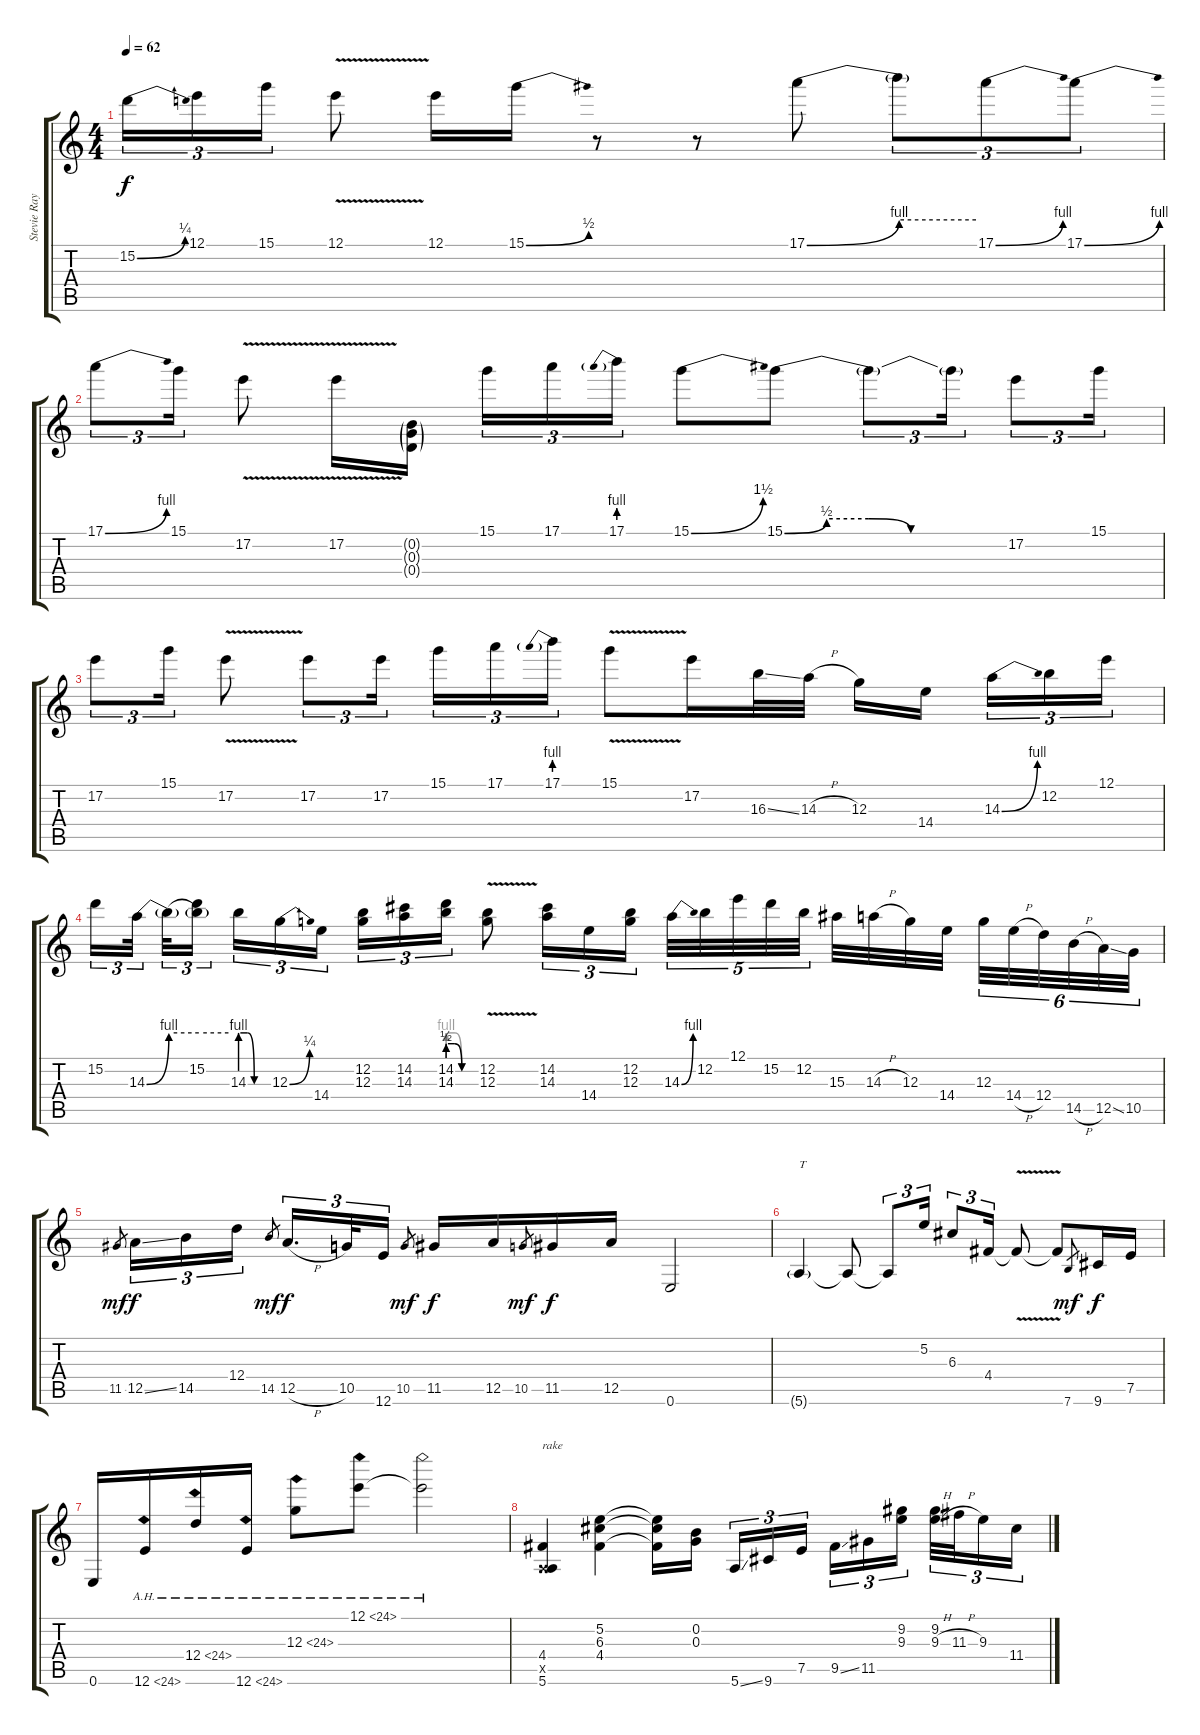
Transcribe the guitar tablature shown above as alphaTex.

\track ("Stevie Ray Vaughan" "Stevie Ray") {instrument electricguitarjazz}
\staff {score tabs}
\tuning (E4 B3 G3 D3 A2 E2) {hide}
\ts (4 4)
\tempo 62
\clef g2
\ks c
15.2{be (bend 0 0 60 1)}.16{tu (3 2) dy f} 12.1.16{tu (3 2)} 15.1.16{tu (3 2)} 12.1{v}.8 12.1.16 15.1{be (bend 0 0 60 2)}.16 r.8 r.8 17.1{be (bend 0 0 60 4)}.8 17.1{be (hold 0 4 60 4) t}.8{tu (3 2)} 17.1{be (bend 0 0 60 4)}.8{tu (3 2)} 17.1{be (bend 0 0 60 4)}.8{tu (3 2)} |
17.1{be (bend 0 0 60 4)}.8{tu (3 2)} 15.1.16{tu (3 2)} 17.2{v}.8 17.2{v}.16 (0.2{g} 0.3{g} 0.4{g}).16 15.1.16{tu (3 2)} 17.1.16{tu (3 2)} 17.1{be (prebend 0 4 60 4)}.16{tu (3 2)} 15.1{be (bend 0 0 60 6)}.8 15.1{be (custom 0 0 15 2 30 2 45 0 60 0)}.8 15.1{t}.8{tu (3 2)} 15.1{be (hold 0 0 60 0) t}.16{tu (3 2)} 17.2.8{tu (3 2)} 15.1.16{tu (3 2)} |
17.2.8{tu (3 2)} 15.1.16{tu (3 2)} 17.2{v}.8 17.2.8{tu (3 2)} 17.2.16{tu (3 2)} 15.1.16{tu (3 2)} 17.1.16{tu (3 2)} 17.1{be (prebend 0 4 60 4)}.16{tu (3 2)} 15.1{v}.8 17.2.16 16.3{ss}.32 14.3{h}.32 12.3.16 14.4.16 14.3{be (bend 0 0 60 4)}.16{tu (3 2)} 12.2.16{tu (3 2)} 12.1.16{tu (3 2)} |
15.2.16{tu (3 2)} 14.3{be (bend 0 0 60 4)}.32{tu (3 2)} 14.3{be (hold 0 4 60 4) t}.32{tu (3 2)} (15.2 14.3{be (hold 0 4 60 4) t}).16{tu (3 2)} 14.3{be (custom 0 4 15 4 30 0 60 0)}.16{tu (3 2)} 12.3{be (bend 0 0 60 1)}.16{tu (3 2)} 14.4.16{tu (3 2)} (12.2 12.3).16{tu (3 2)} (14.2 14.3).16{tu (3 2)} (14.2{be (custom 0 2 15 2 30 0 60 0)} 14.3{be (custom 0 4 15 4 30 0 60 0)}).16{tu (3 2)} (12.2{v} 12.3{v}).8 (14.2 14.3).16{tu (3 2)} 14.4.16{tu (3 2)} (12.2 12.3).16{tu (3 2)} 14.3{be (bend 0 0 60 4)}.32{tu (5 4)} 12.2.32{tu (5 4)} 12.1.32{tu (5 4)} 15.2.32{tu (5 4)} 12.2.32{tu (5 4)} 15.3.32 14.3{h}.32 12.3.32 14.4.32 12.3.32{tu (6 4)} 14.4{h}.32{tu (6 4)} 12.4.32{tu (6 4)} 14.5{h}.32{tu (6 4)} 12.5{ss}.32{tu (6 4)} 10.5.32{tu (6 4)} |
11.5.8{gr dy mf} 12.5{ss}.16{tu (3 2) dy f} 14.5.16{tu (3 2)} 12.4.16{tu (3 2)} 14.5.8{gr dy mf} 12.5{h}.16{d tu (3 2) dy f} 10.5.32{tu (3 2)} 12.6.16{tu (3 2)} 10.5.8{gr dy mf} 11.5.16{dy f} 12.5.16 10.5.8{gr dy mf} 11.5.16{dy f} 12.5.16 0.6.2 |
5.6{g}.4{txt "T"} 5.6{t}.8 5.6{t}.8{tu (3 2)} 5.2.16{tu (3 2)} 6.3.8{tu (3 2)} 4.4.16{tu (3 2)} 4.4{v t}.8 4.4{v t}.8 7.6.8{gr dy mf} 9.6.16{dy f} 7.5.16 |
0.6.16 12.6{ah 12}.16 12.4{ah 12}.16 12.6{ah 12}.16 12.3{ah 12}.8 12.1{ah 12}.8 12.1{ah 12 t}.2 |
(4.4 0.5{x} 5.6).4{txt "rake"} (5.2 6.3 4.4).4 (5.2{t} 6.3{t} 4.4{t}).16 (0.2 0.3).16 5.6{ss}.16{tu (3 2)} 9.6.16{tu (3 2)} 7.5.16{tu (3 2)} 9.5{ss}.16{tu (3 2)} 11.5.16{tu (3 2)} (9.2 9.3).16{tu (3 2)} (9.2 9.3{h}).32{tu (3 2)} 11.3{h}.32{tu (3 2)} 9.3.16{tu (3 2)} 11.4.16{tu (3 2)}
